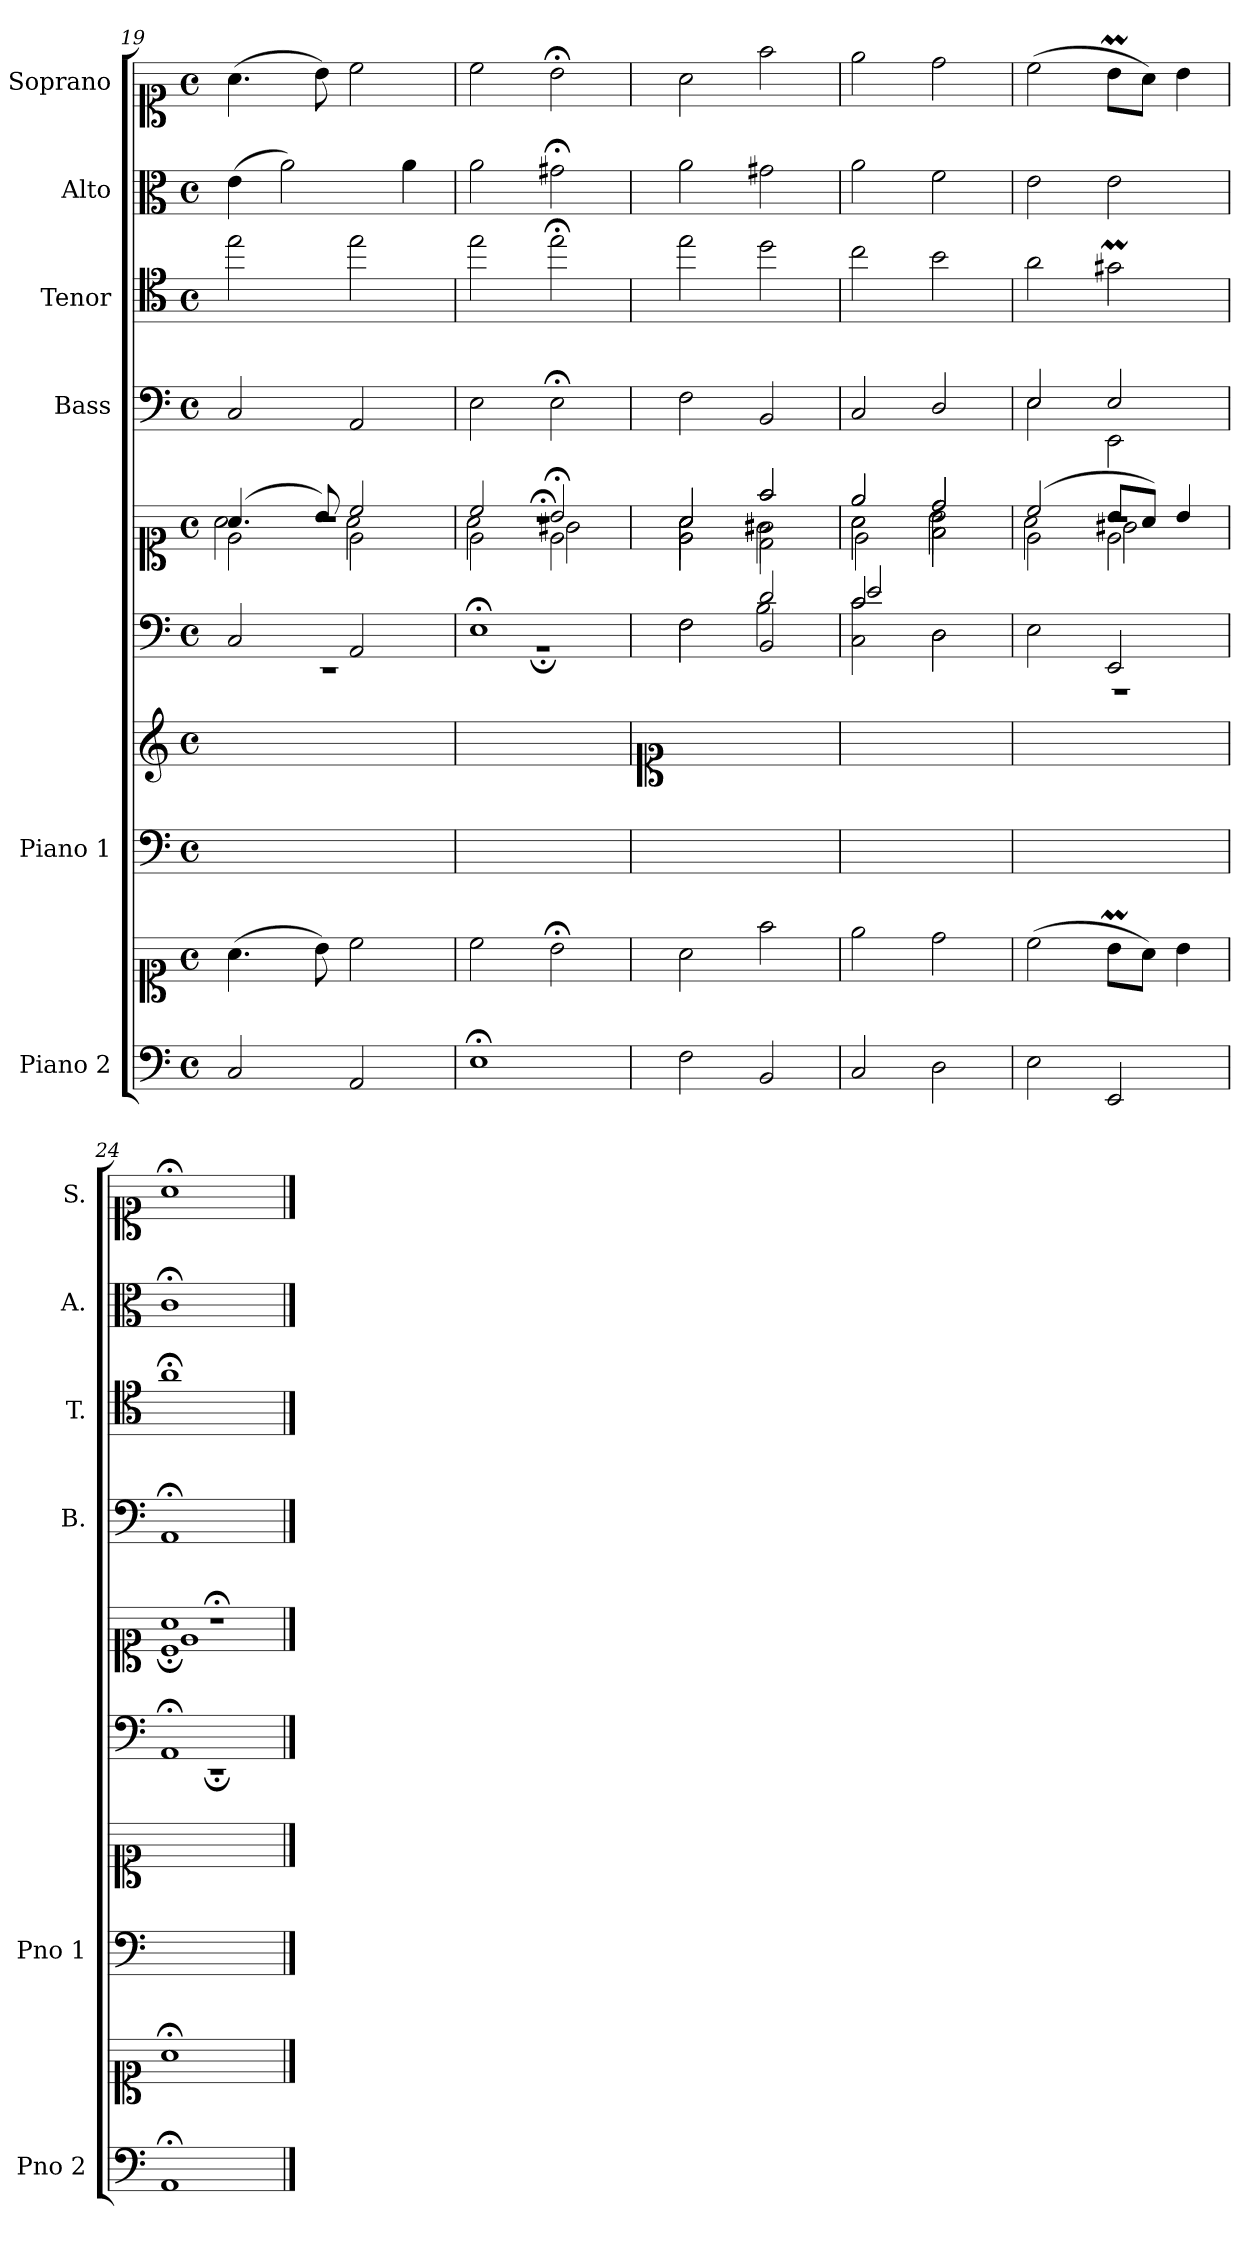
**kern	**kern	**kern	**kern	**kern	**kern	**kern	**kern	**kern	**kern
*part6	*part6	*part5	*part5	*part5	*part5	*part4	*part3	*part2	*part1
*staff10	*staff9	*staff8	*staff7	*staff6	*staff5	*staff4	*staff3	*staff2	*staff1
*I"Piano 2	*	*I"Piano 1	*	*	*	*I"Bass	*I"Tenor	*I"Alto	*I"Soprano
*I'Pno 2	*	*I'Pno 1	*	*	*	*I'B.	*I'T.	*I'A.	*I'S.
*clefF4	*clefC1	*clefF4	*clefG2	*clefF4	*clefC1	*clefF4	*clefC4	*clefC3	*clefC1
*	*	*	*	*	*	*	*ITrd7c12	*	*
*k[]	*k[]	*k[]	*k[]	*k[]	*k[]	*k[]	*k[]	*k[]	*k[]
*M4/4	*M4/4	*M4/4	*M4/4	*M4/4	*M4/4	*M4/4	*M4/4	*M4/4	*M4/4
*met(c)	*met(c)	*met(c)	*met(c)	*met(c)	*met(c)	*met(c)	*met(c)	*met(c)	*met(c)
=19	=19	=19	=19	=19	=19	=19	=19	=19	=19
*	*	*	*	*^	*^	*	*	*	*
*	*	*	*	*	*	*	*^	*	*	*	*
*	*	*	*	*	*	*	*	*^	*	*	*	*
2C/	(4.a\	1ryy	1ryy	2C/	1r	(4.a/	2e\	2a\	1r	2C/	2e\	(4e\	(4.a\
.	.	.	.	.	.	.	.	.	.	.	.	2a\)	.
.	8b\)	.	.	.	.	8b/)	.	.	.	.	.	.	8b\)
2AA/	2cc\	.	.	2AA/	.	2cc/	2e\	2a\	.	2AA/	2e\	.	2cc\
.	.	.	.	.	.	.	.	.	.	.	.	4a\	.
=20	=20	=20	=20	=20	=20	=20	=20	=20	=20	=20	=20	=20	=20
1E;\	2cc\	1ryy	1ryy	1E;\	1r;<	2cc/	2e\	2a\	1r;<	2E\	2e\	2a\	2cc\
.	2b;<\	.	.	.	.	2b;</	2e\	2g#X\	.	2E;<\	2e;<\	2g#X;<\	2b;<\
*	*	*	*	*v	*v	*	*	*	*	*	*	*	*
*	*	*	*	*	*v	*v	*v	*v	*	*	*	*
=21	=21	=21	=21	=21	=21	=21	=21	=21	=21
*	*	*	*clefC1	*	*	*	*	*	*
*	*	*	*	*^	*^	*	*	*	*
*	*	*	*	*	*^	*	*^	*	*	*	*
*	*	*	*	*	*	*	*	*	*^	*	*	*	*
*	*	*	*	*	*	*	*	*	*	*^	*	*	*	*
*	*	*	*	*	*	*	*	*	*	*	*^	*	*	*	*
2F\	2a\	1ryy	1ryy	2F\	2ryy	2F\	2a/	2e\	2a\	2a/	2e\	2a\	2F\	2e\	2a\	2a\
2BB/	2ff\	.	.	2BB/	2d/	2B\	2ff/	2d\	2g#X\	2ff/	2ryy	2g#X\	2BB/	2d\	2g#X\	2ff\
=22	=22	=22	=22	=22	=22	=22	=22	=22	=22	=22	=22	=22	=22	=22	=22	=22
*	*	*	*	*	*	*^	*	*	*	*	*	*^	*	*	*	*
2C/	2ee\	1ryy	1ryy	2c/	2C\	2e/	2c\	2ee/	2ryy	2a\	2e\	2ee/	2ryy	2a\	2C/	2c\	2a\	2ee\
2D\	2dd\	.	.	2ryy	2D\	2ryy	2D\	2dd/	2f\	2b\	2ryy	2dd/	2f\	2b\	2D/	2B\	2f\	2dd\
*	*	*	*	*	*v	*v	*v	*	*	*	*	*	*	*	*	*	*	*
*	*	*	*	*	*	*	*	*	*v	*v	*v	*v	*	*	*	*
=23	=23	=23	=23	=23	=23	=23	=23	=23	=23	=23	=23	=23	=23
*	*	*	*	*	*	*	*	*	*	*^	*	*	*
2E\	(2cc\	1ryy	1ryy	2E\	1r	(2cc/	2e\	2a\	1r	2E/	2E\	2A\	2e\	(2cc\
2EE/	8bm\L	.	.	2EE/	.	8b/L	2e\	2g#X\	.	2E/	2EE\	2G#Xm\	2e\	8bm\L
.	8a\J)	.	.	.	.	8a/J)	.	.	.	.	.	.	.	8a\J)
.	4b\	.	.	.	.	4b/	.	.	.	.	.	.	.	4b\
*	*	*	*	*	*	*	*	*	*	*v	*v	*	*	*
=24	=24	=24	=24	=24	=24	=24	=24	=24	=24	=24	=24	=24	=24
1AA;/	1a;<\	1ryy	1ryy	1AA;/	1r;<	1a/	1c;<\	1e\	1r;<	1AA;</	1A;<\	1c;<\	1a;<\
*	*	*	*	*v	*v	*	*	*	*	*	*	*	*
*	*	*	*	*	*v	*v	*v	*v	*	*	*	*
==	==	==	==	==	==	==	==	==	==
*-	*-	*-	*-	*-	*-	*-	*-	*-	*-
